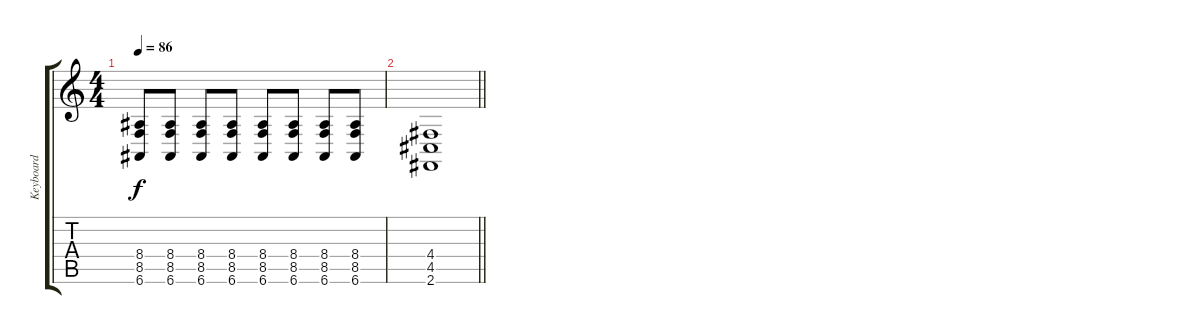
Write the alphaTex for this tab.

\track ("Keyboard" "Keyboard") {instrument pad7halo}
\staff {score tabs}
\tuning (E4 B3 G3 D3 A2 E2) {hide}
\ts (4 4)
\tempo 86
\clef g2
\ks c
(8.4 8.5 6.6).8{dy f} (8.4 8.5 6.6).8 (8.4 8.5 6.6).8 (8.4 8.5 6.6).8 (8.4 8.5 6.6).8 (8.4 8.5 6.6).8 (8.4 8.5 6.6).8 (8.4 8.5 6.6).8 |
\barLineRight lightlight
(4.4 4.5 2.6).1
